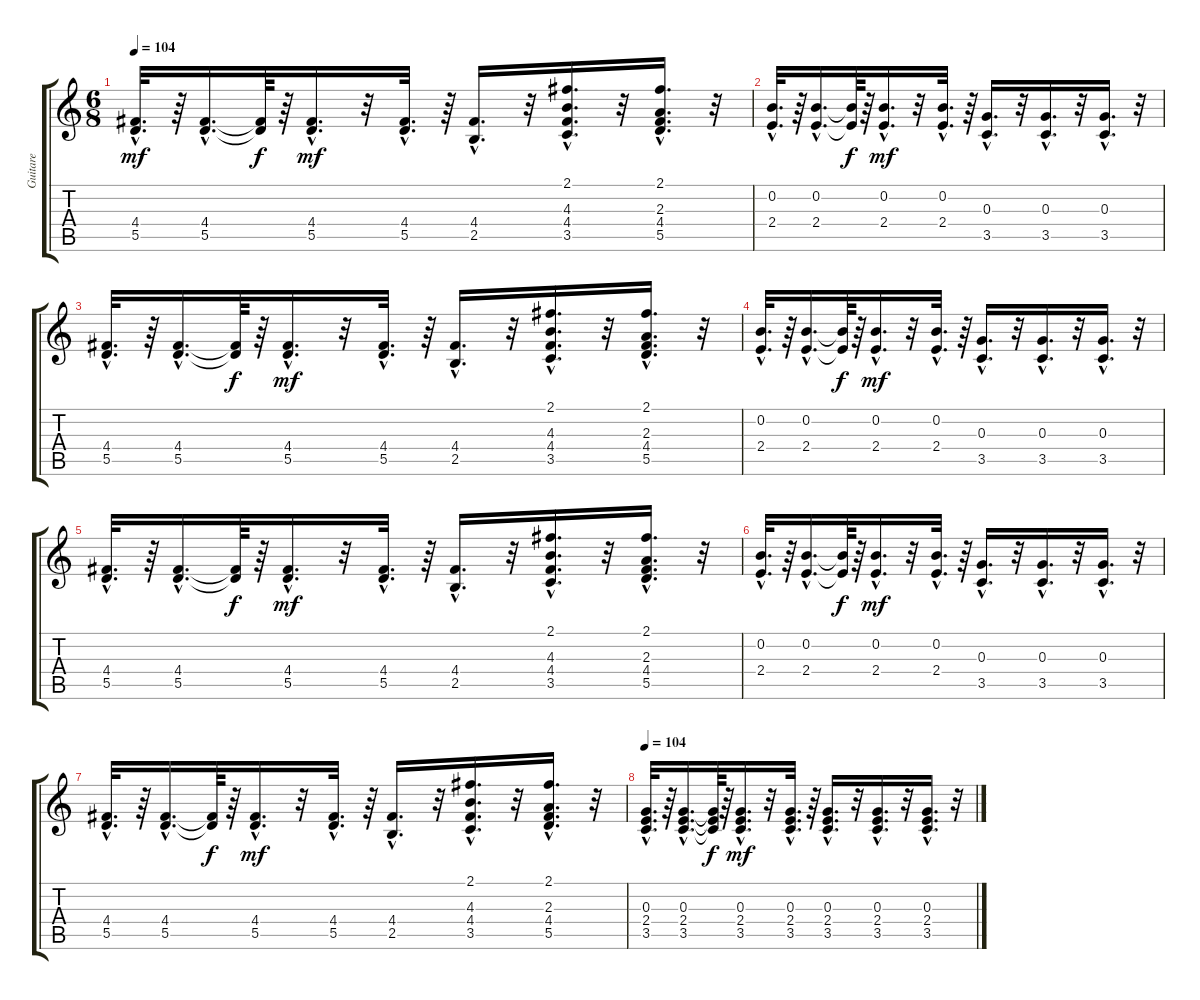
\track ("Guitare" "Guitare") {instrument acousticguitarnylon}
\staff {score tabs}
\tuning (E4 B3 G3 D3 A2 E2) {hide}
\ts (6 8)
\tempo 104
\clef g2
\ks c
(4.4{hac} 5.5{hac}).32{d dy mf} r.64 (4.4{hac} 5.5{hac}).16{d} (4.4{t} 5.5{t}).64{dy f} r.64 (4.4{hac} 5.5{hac}).16{d dy mf} r.32 (4.4{hac} 5.5{hac}).32{d} r.64 (4.4{hac} 2.5{hac}).16{d} r.32 (2.1{hac} 4.3{hac} 4.4{hac} 3.5{hac}).16{d} r.32 (2.1{hac} 2.3{hac} 4.4{hac} 5.5{hac}).16{d} r.32 |
(0.2{hac} 2.4{hac}).32{d} r.64 (0.2{hac} 2.4{hac}).16{d} (0.2{t} 2.4{t}).64{dy f} r.64 (0.2{hac} 2.4{hac}).16{d dy mf} r.32 (0.2{hac} 2.4{hac}).32{d} r.64 (0.3{hac} 3.5{hac}).16{d} r.32 (0.3{hac} 3.5{hac}).16{d} r.32 (0.3{hac} 3.5{hac}).16{d} r.32 |
(4.4{hac} 5.5{hac}).32{d} r.64 (4.4{hac} 5.5{hac}).16{d} (4.4{t} 5.5{t}).64{dy f} r.64 (4.4{hac} 5.5{hac}).16{d dy mf} r.32 (4.4{hac} 5.5{hac}).32{d} r.64 (4.4{hac} 2.5{hac}).16{d} r.32 (2.1{hac} 4.3{hac} 4.4{hac} 3.5{hac}).16{d} r.32 (2.1{hac} 2.3{hac} 4.4{hac} 5.5{hac}).16{d} r.32 |
(0.2{hac} 2.4{hac}).32{d} r.64 (0.2{hac} 2.4{hac}).16{d} (0.2{t} 2.4{t}).64{dy f} r.64 (0.2{hac} 2.4{hac}).16{d dy mf} r.32 (0.2{hac} 2.4{hac}).32{d} r.64 (0.3{hac} 3.5{hac}).16{d} r.32 (0.3{hac} 3.5{hac}).16{d} r.32 (0.3{hac} 3.5{hac}).16{d} r.32 |
(4.4{hac} 5.5{hac}).32{d} r.64 (4.4{hac} 5.5{hac}).16{d} (4.4{t} 5.5{t}).64{dy f} r.64 (4.4{hac} 5.5{hac}).16{d dy mf} r.32 (4.4{hac} 5.5{hac}).32{d} r.64 (4.4{hac} 2.5{hac}).16{d} r.32 (2.1{hac} 4.3{hac} 4.4{hac} 3.5{hac}).16{d} r.32 (2.1{hac} 2.3{hac} 4.4{hac} 5.5{hac}).16{d} r.32 |
(0.2{hac} 2.4{hac}).32{d} r.64 (0.2{hac} 2.4{hac}).16{d} (0.2{t} 2.4{t}).64{dy f} r.64 (0.2{hac} 2.4{hac}).16{d dy mf} r.32 (0.2{hac} 2.4{hac}).32{d} r.64 (0.3{hac} 3.5{hac}).16{d} r.32 (0.3{hac} 3.5{hac}).16{d} r.32 (0.3{hac} 3.5{hac}).16{d} r.32 |
(4.4{hac} 5.5{hac}).32{d} r.64 (4.4{hac} 5.5{hac}).16{d} (4.4{t} 5.5{t}).64{dy f} r.64 (4.4{hac} 5.5{hac}).16{d dy mf} r.32 (4.4{hac} 5.5{hac}).32{d} r.64 (4.4{hac} 2.5{hac}).16{d} r.32 (2.1{hac} 4.3{hac} 4.4{hac} 3.5{hac}).16{d} r.32 (2.1{hac} 2.3{hac} 4.4{hac} 5.5{hac}).16{d} r.32 |
\tempo 104
(0.3{hac} 2.4{hac} 3.5{hac}).32{d} r.64 (0.3{hac} 2.4{hac} 3.5{hac}).16{d} (0.3{t} 2.4{t} 3.5{t}).64{dy f} r.64 (0.3{hac} 2.4{hac} 3.5{hac}).16{d dy mf} r.32 (0.3{hac} 2.4{hac} 3.5{hac}).32{d} r.64 (0.3{hac} 2.4{hac} 3.5{hac}).16{d} r.32 (0.3{hac} 2.4{hac} 3.5{hac}).16{d} r.32 (0.3{hac} 2.4{hac} 3.5{hac}).16{d} r.32
